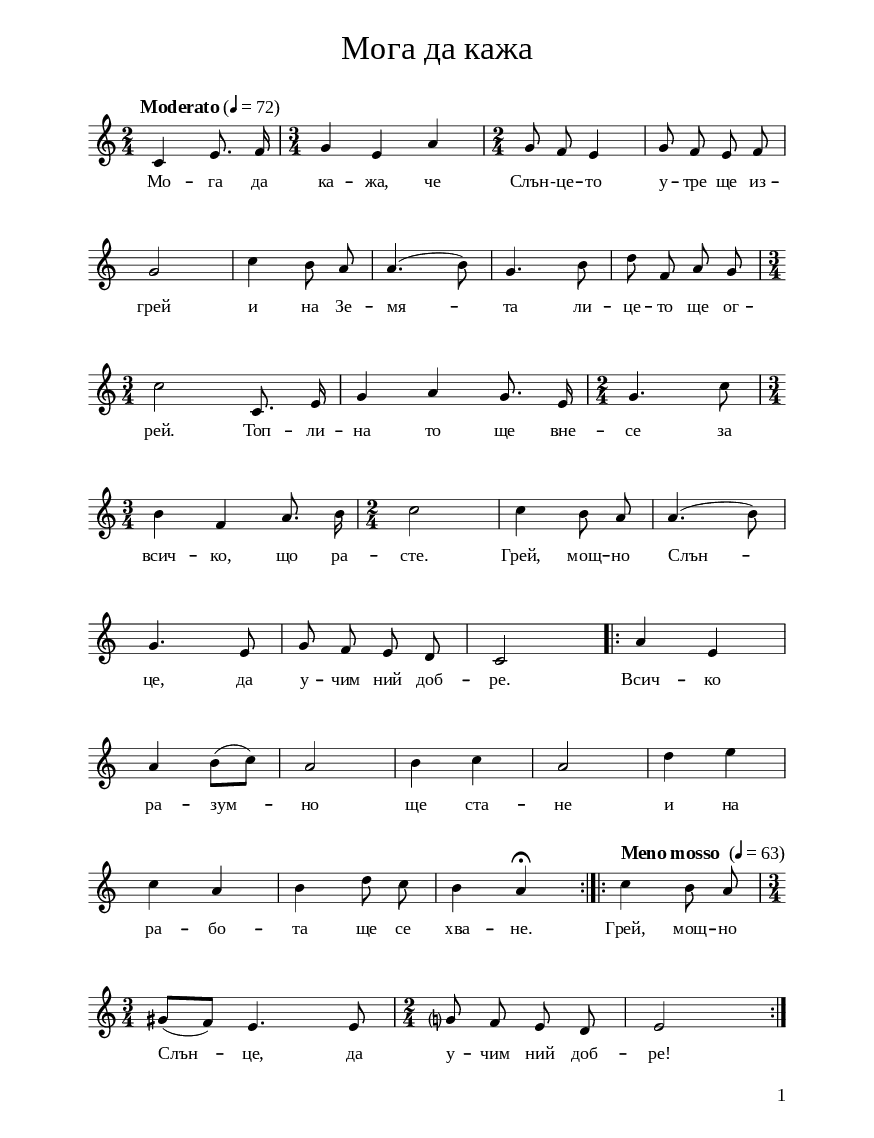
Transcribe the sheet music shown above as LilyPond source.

\version "2.24.3"

% include paper part and global functions
\include "include/globals.ily"

\bookpart {
  \label #'ref108
  \tocItem \markup "Мога да кажа"
  \include "include/bookpart-paper.ily"
  \score {
    \include "include/score-layout.ily"


    \new Voice \relative c' {
      \clef treble
      \key c \major
      \time 2/4
      \tempoFunc "Moderato" 4 "72"

      \autoBeamOff
      c4 e8. f16 |\time 3/4  g4 e  a4 |\time 2/4  g8 f8 e4 |  g8 f e f | \break

      g2 | c4 b8 a8 | a4. (b8) | g4. b8 | d8 f, a g | \break


      \time 3/4 c2 c,8. e16 | g4 a g8. e16 | \time 2/4 g4. c8 | \break

      \time 3/4  b4  f4  a8.  b16 | \time 2/4  | c2 | c4  b8  a8 | a4. (  b8 ) \break |

      g4.  e8 |  g8  f8  e8  d8 | c2
      | \bar ".|:"  \key a \minor a'4  e4 \break |
      a4  b8 ( [  c8 ) ] | a2 | b4  c4 | a2 | d4  e4 \break |
      c4  a4 | b4  d8  c8 | b4  a4 ^\fermata


      \tempoFunc "Meno mosso " 4 "63"| \bar ":|.|:" c4  b8  a8 \break |

      \time 3/4  | gis8 ( [  f8 ) ]  e4.  e8 | \time 2/4  | g?8  f8  e8  d8 | e2
      \bar ":|."

    }

    \addlyrics {
      Мо -- га да ка -- жа,

      че Слън -- "-це" -- то у -- тре ще из -- грей

      и на Зе -- мя -- та ли -- це -- то ще ог -- рей.

      Топ -- ли -- на то ще вне -- се

      за всич -- ко, що ра -- сте.

      Грей, мощ -- но Слън -- це,

      да у -- чим ний доб -- ре.

      Всич -- ко ра  -- зум  -- но ще

      ста  -- не и на ра  -- бо  -- та ще

      се хва  -- не. Грей, мощ  -- но Слън

      -- це, да у  -- чим ний доб  --
      ре!
    }

    \header {
      title = \titleFunc #'ref_desc_10 "Мога да кажа" "Moga da kaža"
    }

    \midi{}

  }



} % bookpart
